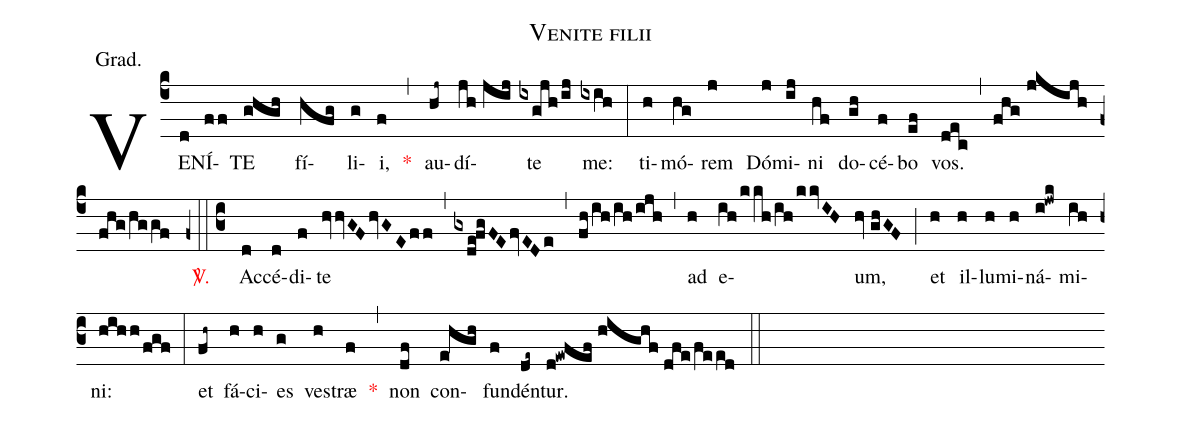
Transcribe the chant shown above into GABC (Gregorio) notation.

name:Venite filii;
annotation:Grad.;
mode:V.;
office-part:Gradual;
%%
(c4) VE(d)NÍ(ff)TE(ghgh) fí(hfg)li(g)i,(f) <v>\red{*}</v>(,) au(hj~)dí(jh//jij)te(ixgjh/ij) me:(ixih) (:) ti(h)mó(hg)rem(j) Dó(j)mi(ij)ni(hf) do(gh)cé(f)bo(ef) vos.(dec) (,) (fhg//jkijh//fhg/hggf) <v>\red{\Vbar.}</v>(z0::c3) Ac(d)cé(d)di(f)te(hvvGFhvGEff) (,) (gxde!fgFE/fvEDe) (,) (fh/ih/ih/ijh) (,) ad(h) e(ih/kkh/ih/kkvIH)um,(hv//ghGF) (;) et(h) il(h)lu(h)mi(h)ná(i!jwk)mi(ih)ni:(hihh/fgf) (:) et(fh~) fá(h)ci(h)es(g) ves(h)træ(f) <v>\red{*}</v>(,) non(df) con(e!hgh)fun(f)dén(de~)tur.(d!ewfef//highf//dfe/feed) (::)
